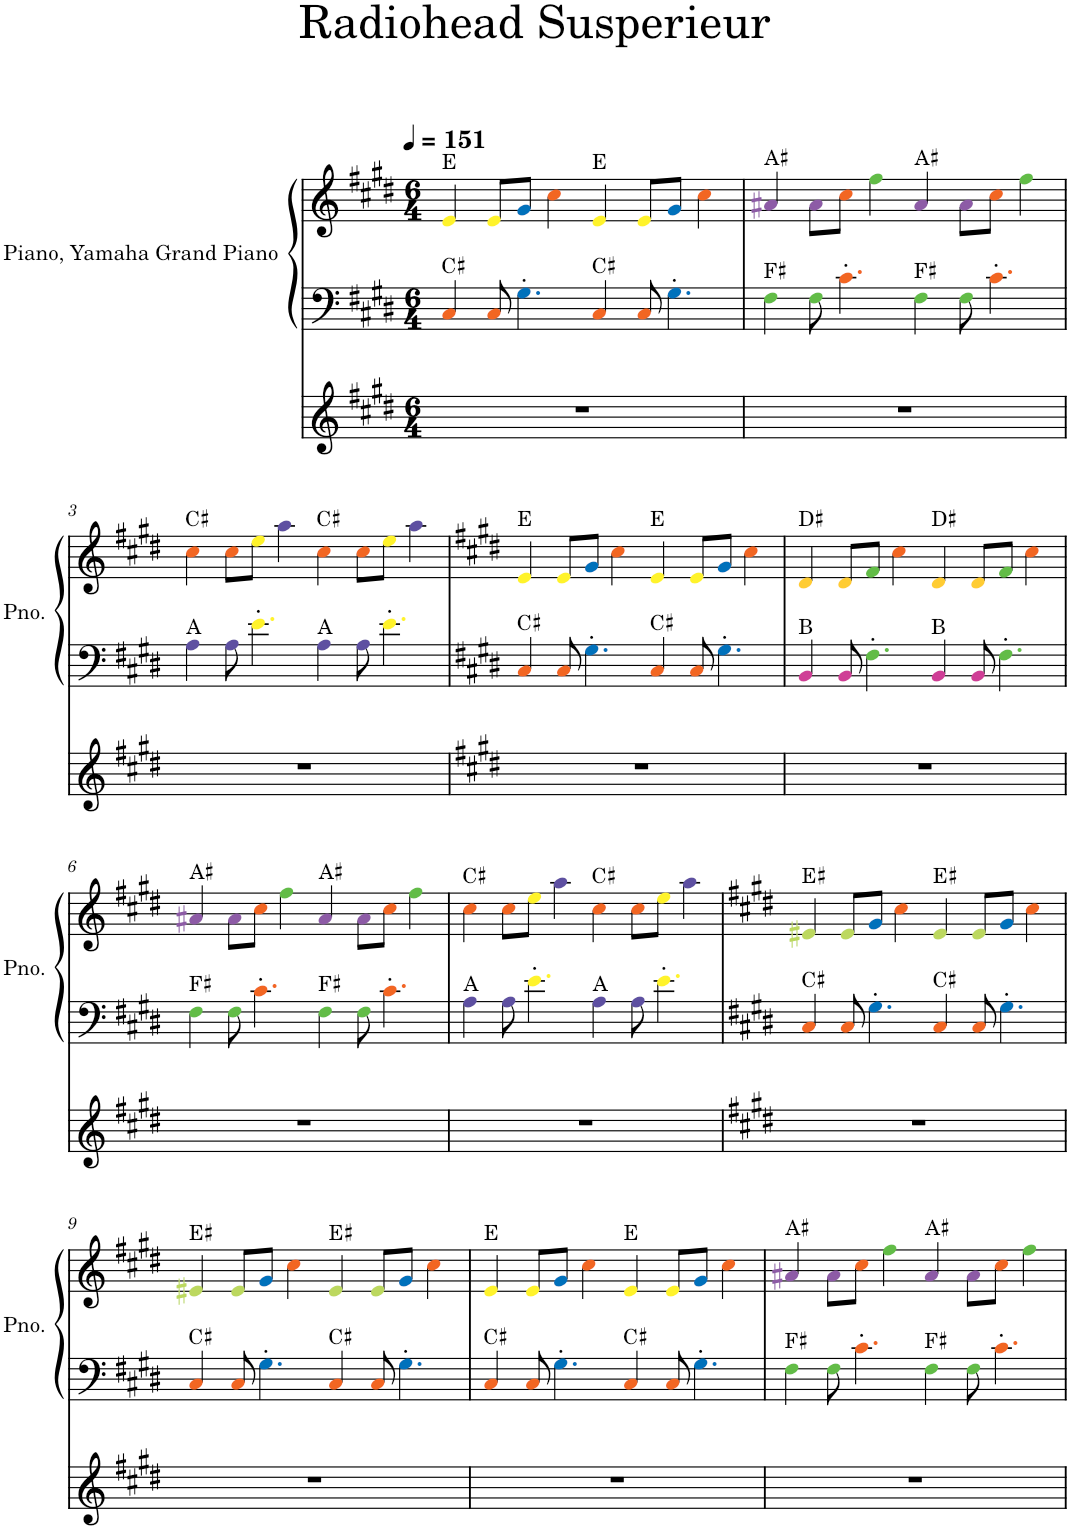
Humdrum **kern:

**kern	**kern	**kern
*part2	*part1	*part1
*staff3	*staff2	*staff1
*I"Piano, Flute	*I"Piano, Yamaha Grand Piano	*
*I'Pno	*I'Pno.	*
*clefG2	*clefF4	*clefG2
*k[f#c#g#d#]	*k[f#c#g#d#]	*k[f#c#g#d#]
*M6/4	*M6/4	*M6/4
*MM151	*MM151	*MM151
=1	=1	=1
!	!	!LO:TX:a:t=E
!	!LO:TX:a:t=C♯	!
1.r	4C#i/	4ej/
.	8C#i/	8ej/L
.	4.G#'Z\	8g#Z/J
.	.	4cc#i\
!	!	!LO:TX:a:t=E
!	!LO:TX:a:t=C♯	!
.	4C#i/	4ej/
.	8C#i/	8ej/L
.	4.G#'Z\	8g#Z/J
.	.	4cc#i\
=2	=2	=2
!	!	!LO:TX:a:t=A♯
!	!LO:TX:a:t=F♯	!
1.r	4F#V\	4a#XN/
.	8F#V\	8a#N\L
.	4.c#'i\	8cc#i\J
.	.	4ff#V\
!	!	!LO:TX:a:t=A♯
!	!LO:TX:a:t=F♯	!
.	4F#V\	4a#N/
.	8F#V\	8a#N\L
.	4.c#'i\	8cc#i\J
.	.	4ff#V\
!!LO:LB:g=z
=3	=3	=3
!	!	!LO:TX:a:t=C♯
!	!LO:TX:a:t=A	!
1.r	4Al\	4cc#i\
.	8Al\	8cc#i\L
.	4.e'j\	8eej\J
.	.	4aal\
!	!	!LO:TX:a:t=C♯
!	!LO:TX:a:t=A	!
.	4Al\	4cc#i\
.	8Al\	8cc#i\L
.	4.e'j\	8eej\J
.	.	4aal\
=4	=4	=4
*k[f#c#g#d#]	*k[f#c#g#d#]	*k[f#c#g#d#]
!	!	!LO:TX:a:t=E
!	!LO:TX:a:t=C♯	!
1.r	4C#i/	4ej/
.	8C#i/	8ej/L
.	4.G#'Z\	8g#Z/J
.	.	4cc#i\
!	!	!LO:TX:a:t=E
!	!LO:TX:a:t=C♯	!
.	4C#i/	4ej/
.	8C#i/	8ej/L
.	4.G#'Z\	8g#Z/J
.	.	4cc#i\
=5	=5	=5
!	!	!LO:TX:a:t=D♯
!	!LO:TX:a:t=B	!
1.r	4BB!/	4d#+/
.	8BB!/	8d#+/L
.	4.F#'V\	8f#V/J
.	.	4cc#i\
!	!	!LO:TX:a:t=D♯
!	!LO:TX:a:t=B	!
.	4BB!/	4d#+/
.	8BB!/	8d#+/L
.	4.F#'V\	8f#V/J
.	.	4cc#i\
!!LO:LB:g=z
=6	=6	=6
!	!	!LO:TX:a:t=A♯
!	!LO:TX:a:t=F♯	!
1.r	4F#V\	4a#XN/
.	8F#V\	8a#N\L
.	4.c#'i\	8cc#i\J
.	.	4ff#V\
!	!	!LO:TX:a:t=A♯
!	!LO:TX:a:t=F♯	!
.	4F#V\	4a#N/
.	8F#V\	8a#N\L
.	4.c#'i\	8cc#i\J
.	.	4ff#V\
=7	=7	=7
!	!	!LO:TX:a:t=C♯
!	!LO:TX:a:t=A	!
1.r	4Al\	4cc#i\
.	8Al\	8cc#i\L
.	4.e'j\	8eej\J
.	.	4aal\
!	!	!LO:TX:a:t=C♯
!	!LO:TX:a:t=A	!
.	4Al\	4cc#i\
.	8Al\	8cc#i\L
.	4.e'j\	8eej\J
.	.	4aal\
=8	=8	=8
*k[f#c#g#d#]	*k[f#c#g#d#]	*k[f#c#g#d#]
!	!	!LO:TX:a:t=E♯
!	!LO:TX:a:t=C♯	!
1.r	4C#i/	4e#X|/
.	8C#i/	8e#|/L
.	4.G#'Z\	8g#Z/J
.	.	4cc#i\
!	!	!LO:TX:a:t=E♯
!	!LO:TX:a:t=C♯	!
.	4C#i/	4e#|/
.	8C#i/	8e#|/L
.	4.G#'Z\	8g#Z/J
.	.	4cc#i\
!!LO:LB:g=z
=9	=9	=9
!	!	!LO:TX:a:t=E♯
!	!LO:TX:a:t=C♯	!
1.r	4C#i/	4e#X|/
.	8C#i/	8e#|/L
.	4.G#'Z\	8g#Z/J
.	.	4cc#i\
!	!	!LO:TX:a:t=E♯
!	!LO:TX:a:t=C♯	!
.	4C#i/	4e#|/
.	8C#i/	8e#|/L
.	4.G#'Z\	8g#Z/J
.	.	4cc#i\
=10	=10	=10
!	!	!LO:TX:a:t=E
!	!LO:TX:a:t=C♯	!
1.r	4C#i/	4ej/
.	8C#i/	8ej/L
.	4.G#'Z\	8g#Z/J
.	.	4cc#i\
!	!	!LO:TX:a:t=E
!	!LO:TX:a:t=C♯	!
.	4C#i/	4ej/
.	8C#i/	8ej/L
.	4.G#'Z\	8g#Z/J
.	.	4cc#i\
=11	=11	=11
!	!	!LO:TX:a:t=A♯
!	!LO:TX:a:t=F♯	!
1.r	4F#V\	4a#XN/
.	8F#V\	8a#N\L
.	4.c#'i\	8cc#i\J
.	.	4ff#V\
!	!	!LO:TX:a:t=A♯
!	!LO:TX:a:t=F♯	!
.	4F#V\	4a#N/
.	8F#V\	8a#N\L
.	4.c#'i\	8cc#i\J
.	.	4ff#V\
=	=	=
*-	*-	*-
